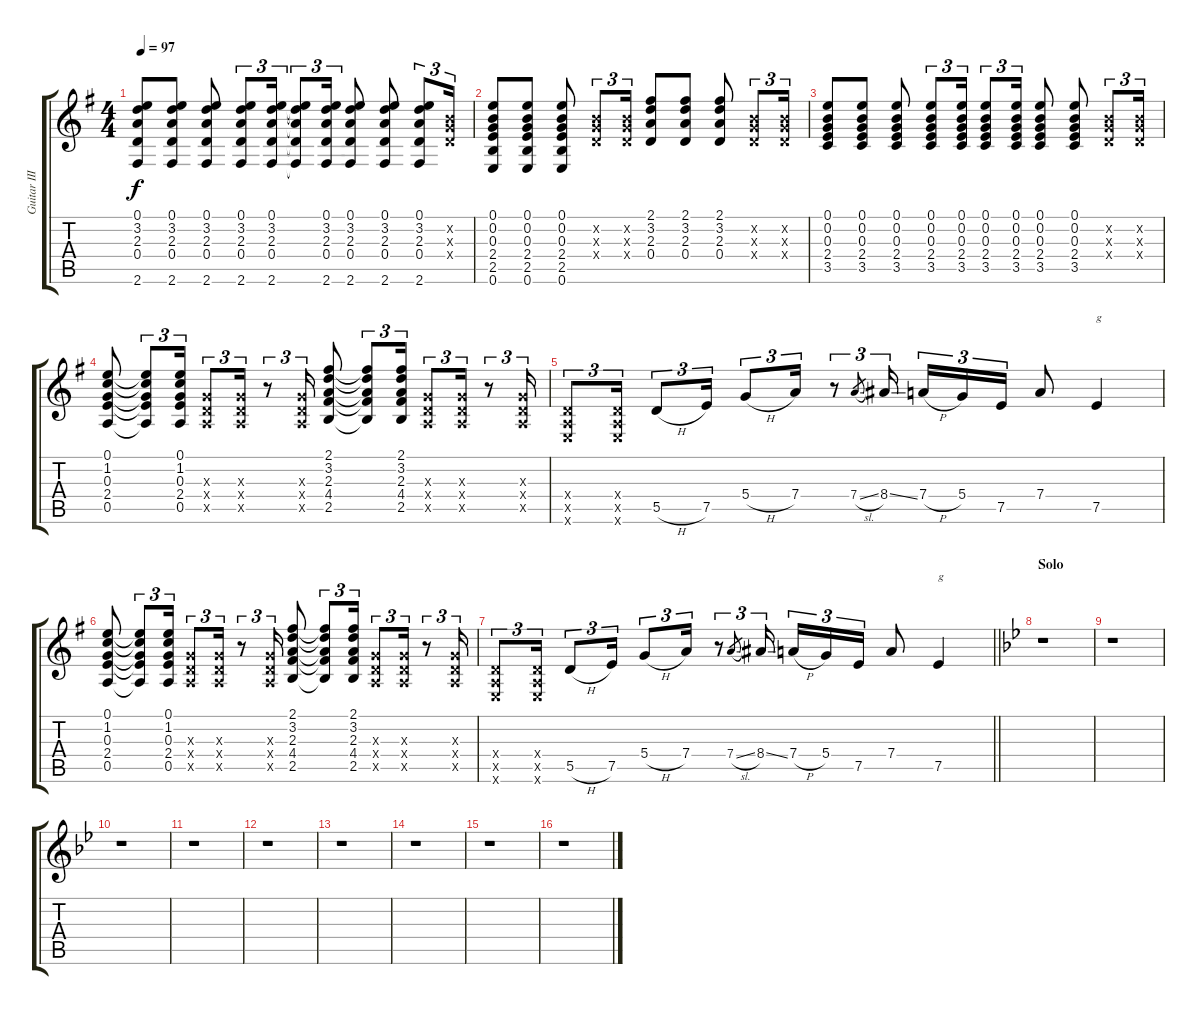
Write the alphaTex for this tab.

\track ("Guitar III" "Guitar III") {instrument acousticguitarsteel}
\staff {score tabs}
\tuning (E4 B3 G3 D3 A2 E2) {hide}
\ts (4 4)
\tempo 97
\clef g2
\ks g
(0.1 3.2 2.3 0.4 2.6).8{dy f} (0.1 3.2 2.3 0.4 2.6).8 (0.1 3.2 2.3 0.4 2.6).8 (0.1 3.2 2.3 0.4 2.6).8{tu (3 2)} (0.1 3.2 2.3 0.4 2.6).16{tu (3 2)} (0.1{t} 3.2{t} 2.3{t} 0.4{t} 2.6{t}).8{tu (3 2)} (0.1 3.2 2.3 0.4 2.6).16{tu (3 2)} (0.1 3.2 2.3 0.4 2.6).8 (0.1 3.2 2.3 0.4 2.6).8 (0.1 3.2 2.3 0.4 2.6).8{tu (3 2)} (0.2{x} 0.3{x} 0.4{x}).16{tu (3 2)} |
(0.1 0.2 0.3 2.4 2.5 0.6).8 (0.1 0.2 0.3 2.4 2.5 0.6).8 (0.1 0.2 0.3 2.4 2.5 0.6).8 (0.2{x} 0.3{x} 0.4{x}).8{tu (3 2)} (0.2{x} 0.3{x} 0.4{x}).16{tu (3 2)} (2.1 3.2 2.3 0.4).8 (2.1 3.2 2.3 0.4).8 (2.1 3.2 2.3 0.4).8 (0.2{x} 0.3{x} 0.4{x}).8{tu (3 2)} (0.2{x} 0.3{x} 0.4{x}).16{tu (3 2)} |
(0.1 0.2 0.3 2.4 3.5).8 (0.1 0.2 0.3 2.4 3.5).8 (0.1 0.2 0.3 2.4 3.5).8 (0.1 0.2 0.3 2.4 3.5).8{tu (3 2)} (0.1 0.2 0.3 2.4 3.5).16{tu (3 2)} (0.1 0.2 0.3 2.4 3.5).8{tu (3 2)} (0.1 0.2 0.3 2.4 3.5).16{tu (3 2)} (0.1 0.2 0.3 2.4 3.5).8 (0.1 0.2 0.3 2.4 3.5).8 (0.2{x} 0.3{x} 0.4{x}).8{tu (3 2)} (0.2{x} 0.3{x} 0.4{x}).16{tu (3 2)} |
(0.1 1.2 0.3 2.4 0.5).8 (0.1{t} 1.2{t} 0.3{t} 2.4{t} 0.5{t}).8{tu (3 2)} (0.1 1.2 0.3 2.4 0.5).16{tu (3 2)} (0.3{x} 0.4{x} 0.5{x}).8{tu (3 2)} (0.3{x} 0.4{x} 0.5{x}).16{tu (3 2)} r.8{tu (3 2)} (0.3{x} 0.4{x} 0.5{x}).16{tu (3 2)} (2.1 3.2 2.3 4.4 2.5).8 (2.1{t} 3.2{t} 2.3{t} 4.4{t} 2.5{t}).8{tu (3 2)} (2.1 3.2 2.3 4.4 2.5).16{tu (3 2)} (0.3{x} 0.4{x} 0.5{x}).8{tu (3 2)} (0.3{x} 0.4{x} 0.5{x}).16{tu (3 2)} r.8{tu (3 2)} (0.3{x} 0.4{x} 0.5{x}).16{tu (3 2)} |
(0.4{x} 0.5{x} 0.6{x}).8{tu (3 2)} (0.4{x} 0.5{x} 0.6{x}).16{tu (3 2)} 5.5{h}.8{tu (3 2)} 7.5.16{tu (3 2)} 5.4{h}.8{tu (3 2)} 7.4.16{tu (3 2)} r.8{tu (3 2)} 7.4{sl}.8{gr} 8.4{ss}.16{tu (3 2)} 7.4{h}.16{tu (3 2)} 5.4.16{tu (3 2)} 7.5.16{tu (3 2)} 7.4.8 7.5.4{txt "g"} |
(0.1 1.2 0.3 2.4 0.5).8 (0.1{t} 1.2{t} 0.3{t} 2.4{t} 0.5{t}).8{tu (3 2)} (0.1 1.2 0.3 2.4 0.5).16{tu (3 2)} (0.3{x} 0.4{x} 0.5{x}).8{tu (3 2)} (0.3{x} 0.4{x} 0.5{x}).16{tu (3 2)} r.8{tu (3 2)} (0.3{x} 0.4{x} 0.5{x}).16{tu (3 2)} (2.1 3.2 2.3 4.4 2.5).8 (2.1{t} 3.2{t} 2.3{t} 4.4{t} 2.5{t}).8{tu (3 2)} (2.1 3.2 2.3 4.4 2.5).16{tu (3 2)} (0.3{x} 0.4{x} 0.5{x}).8{tu (3 2)} (0.3{x} 0.4{x} 0.5{x}).16{tu (3 2)} r.8{tu (3 2)} (0.3{x} 0.4{x} 0.5{x}).16{tu (3 2)} |
\barLineRight lightlight
(0.4{x} 0.5{x} 0.6{x}).8{tu (3 2)} (0.4{x} 0.5{x} 0.6{x}).16{tu (3 2)} 5.5{h}.8{tu (3 2)} 7.5.16{tu (3 2)} 5.4{h}.8{tu (3 2)} 7.4.16{tu (3 2)} r.8{tu (3 2)} 7.4{sl}.8{gr} 8.4{ss}.16{tu (3 2)} 7.4{h}.16{tu (3 2)} 5.4.16{tu (3 2)} 7.5.16{tu (3 2)} 7.4.8 7.5.4{txt "g"} |
\section ("" "Solo")
\ks bb
r.1 |
r.1 |
r.1 |
r.1 |
r.1 |
r.1 |
r.1 |
r.1 |
r.1
